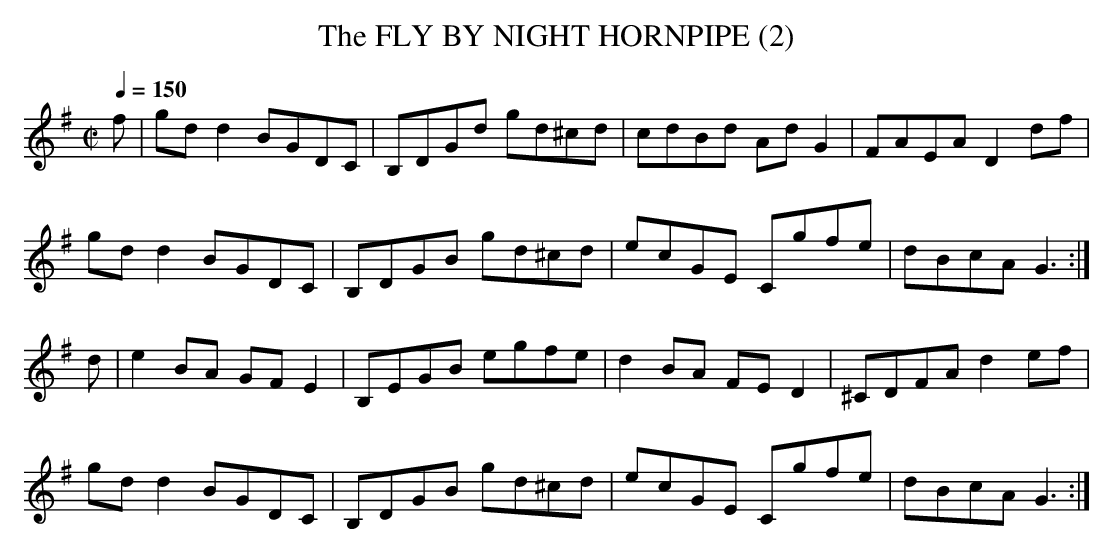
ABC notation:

X:1
T:FLY BY NIGHT HORNPIPE (2), The
Q:1/4=150
M:C|
K:G
f|gdd2 BGDC|B,DGd gd^cd|cdBd AdG2| FAEA D2df|
gdd2 BGDC|B,DGB gd^cd|ecGE Cgfe|dBcA G3 :|
d|e2BA GFE2| B,EGB egfe|d2BA FED2| ^CDFA d2ef|
gdd2 BGDC|B,DGB gd^cd|ecGE Cgfe|dBcA G3 :|
